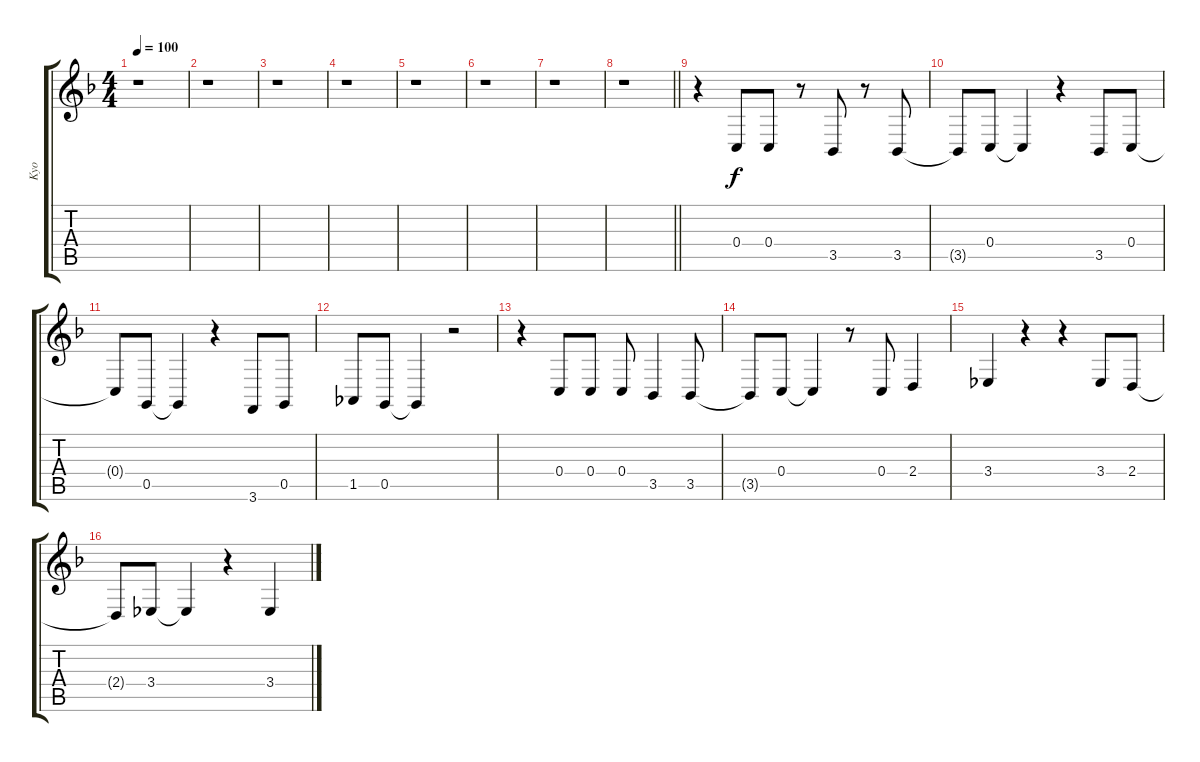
\track ("Kyo" "Kyo") {instrument clarinet}
\staff {score tabs}
\tuning (D4 A3 F3 C3 G2 D2) {hide}
\ts (4 4)
\tempo 100
\clef g2
\ks f
r.1{dy f instrument clarinet} |
r.1 |
r.1 |
r.1 |
r.1 |
r.1 |
r.1 |
\barLineRight lightlight
r.1 |
r.4 0.4.8 0.4.8 r.8 3.5.8 r.8 3.5.8 |
3.5{t}.8 0.4.8 0.4{t}.4 r.4 3.5.8 0.4.8 |
0.4{t}.8 0.5.8 0.5{t}.4 r.4 3.6.8 0.5.8 |
1.5.8 0.5.8 0.5{t}.4 r.2 |
r.4 0.4.8 0.4.8 0.4.8 3.5.4 3.5.8 |
3.5{t}.8 0.4.8 0.4{t}.4 r.8 0.4.8 2.4.4 |
3.4.4 r.4 r.4 3.4.8 2.4.8 |
2.4{t}.8 3.4.8 3.4{t}.4 r.4 3.4.4
